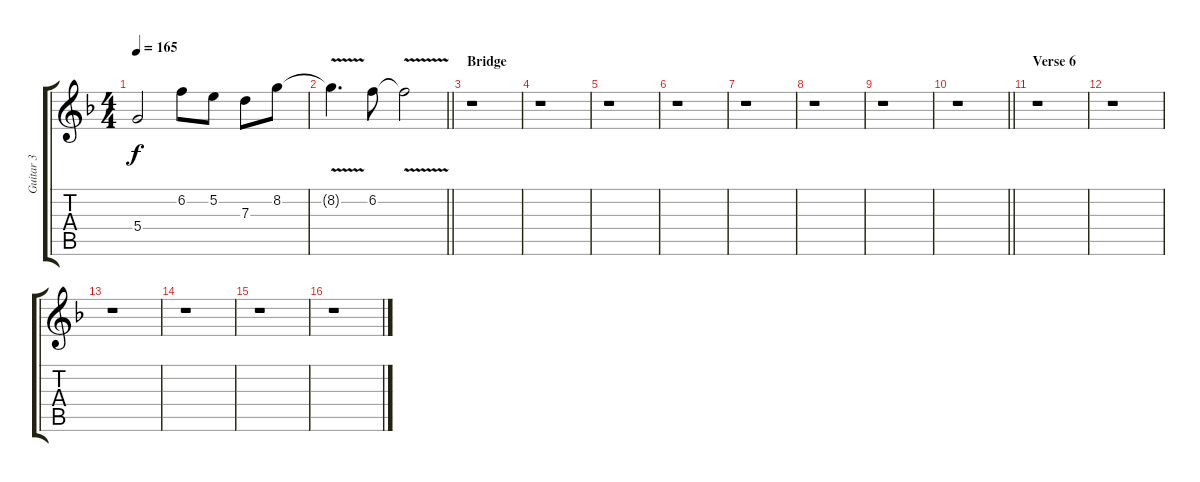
\track ("Guitar 3" "Guitar 3") {instrument electricguitarjazz}
\staff {score tabs}
\tuning (E4 B3 G3 D3 A2 E2) {hide}
\ts (4 4)
\tempo 165
\clef g2
\ks f
5.4{t}.2{dy f} 6.2.8 5.2.8 7.3.8 8.2.8 |
\barLineRight lightlight
8.2{v t}.4{d} 6.2.8 6.2{v t}.2 |
\section ("" "Bridge")
r.1 |
r.1 |
r.1 |
r.1 |
r.1 |
r.1 |
r.1 |
\barLineRight lightlight
r.1 |
\section ("" "Verse 6")
r.1 |
r.1 |
r.1 |
r.1 |
r.1 |
r.1
